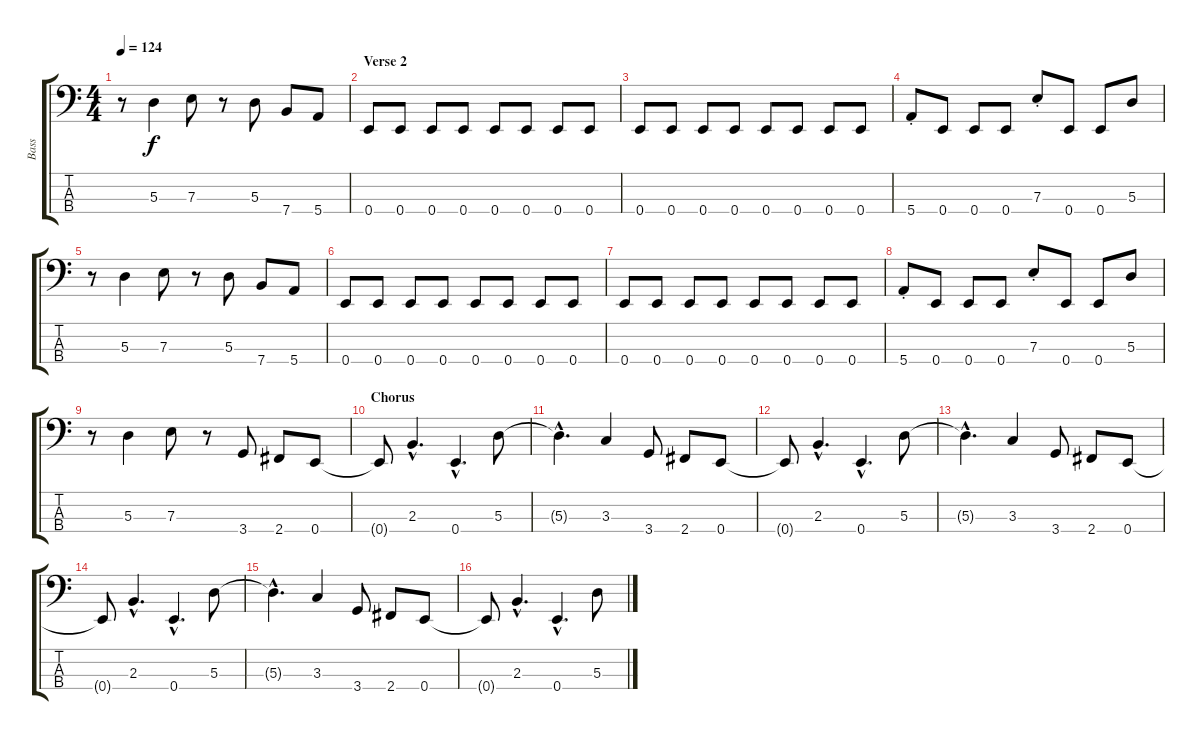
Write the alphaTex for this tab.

\track ("Bass" "Bass") {instrument electricbassfinger}
\staff {score tabs}
\tuning (G2 D2 A1 E1) {hide}
\ts (4 4)
\tempo 124
\clef f4
\ks c
r.8{dy f} 5.3.4 7.3.8 r.8 5.3.8 7.4.8 5.4.8 |
\section ("" "Verse 2")
0.4.8 0.4.8 0.4.8 0.4.8 0.4.8 0.4.8 0.4.8 0.4.8 |
0.4.8 0.4.8 0.4.8 0.4.8 0.4.8 0.4.8 0.4.8 0.4.8 |
5.4{st}.8 0.4.8 0.4.8 0.4.8 7.3{st}.8 0.4.8 0.4.8 5.3.8 |
r.8 5.3.4 7.3.8 r.8 5.3.8 7.4.8 5.4.8 |
0.4.8 0.4.8 0.4.8 0.4.8 0.4.8 0.4.8 0.4.8 0.4.8 |
0.4.8 0.4.8 0.4.8 0.4.8 0.4.8 0.4.8 0.4.8 0.4.8 |
5.4{st}.8 0.4.8 0.4.8 0.4.8 7.3{st}.8 0.4.8 0.4.8 5.3.8 |
r.8 5.3.4 7.3.8 r.8 3.4.8 2.4.8 0.4.8 |
\section ("" "Chorus")
0.4{t}.8 2.3{hac}.4{d} 0.4{hac}.4{d} 5.3.8 |
5.3{hac t}.4{d} 3.3.4 3.4.8 2.4.8 0.4.8 |
0.4{t}.8 2.3{hac}.4{d} 0.4{hac}.4{d} 5.3.8 |
5.3{hac t}.4{d} 3.3.4 3.4.8 2.4.8 0.4.8 |
0.4{t}.8 2.3{hac}.4{d} 0.4{hac}.4{d} 5.3.8 |
5.3{hac t}.4{d} 3.3.4 3.4.8 2.4.8 0.4.8 |
0.4{t}.8 2.3{hac}.4{d} 0.4{hac}.4{d} 5.3.8
